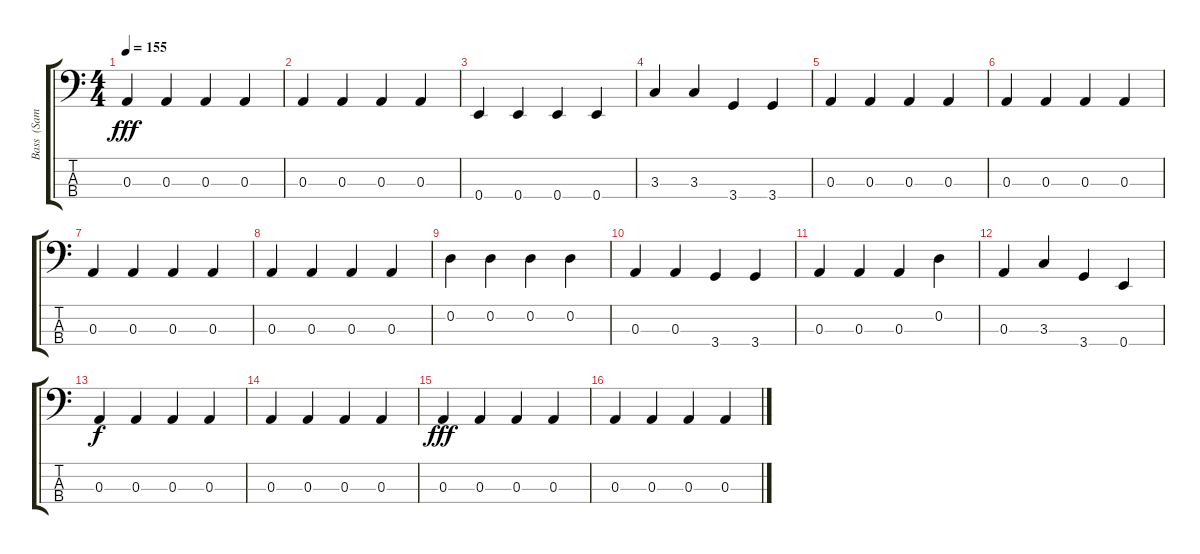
\track ("Bass  (Sami)" "Bass  (Sam") {instrument electricbassfinger}
\staff {score tabs}
\tuning (G2 D2 A1 E1) {hide}
\ts (4 4)
\tempo 155
\clef f4
\ks c
0.3.4{dy fff} 0.3.4 0.3.4 0.3.4 |
0.3.4 0.3.4 0.3.4 0.3.4 |
0.4.4 0.4.4 0.4.4 0.4.4 |
3.3.4 3.3.4 3.4.4 3.4.4 |
0.3.4 0.3.4 0.3.4 0.3.4 |
0.3.4 0.3.4 0.3.4 0.3.4 |
0.3.4 0.3.4 0.3.4 0.3.4 |
0.3.4 0.3.4 0.3.4 0.3.4 |
0.2.4 0.2.4 0.2.4 0.2.4 |
0.3.4 0.3.4 3.4.4 3.4.4 |
0.3.4 0.3.4 0.3.4 0.2.4 |
0.3.4 3.3.4 3.4.4 0.4.4 |
0.3.4{dy f} 0.3.4 0.3.4 0.3.4 |
0.3.4 0.3.4 0.3.4 0.3.4 |
0.3.4{dy fff} 0.3.4 0.3.4 0.3.4 |
0.3.4 0.3.4 0.3.4 0.3.4
